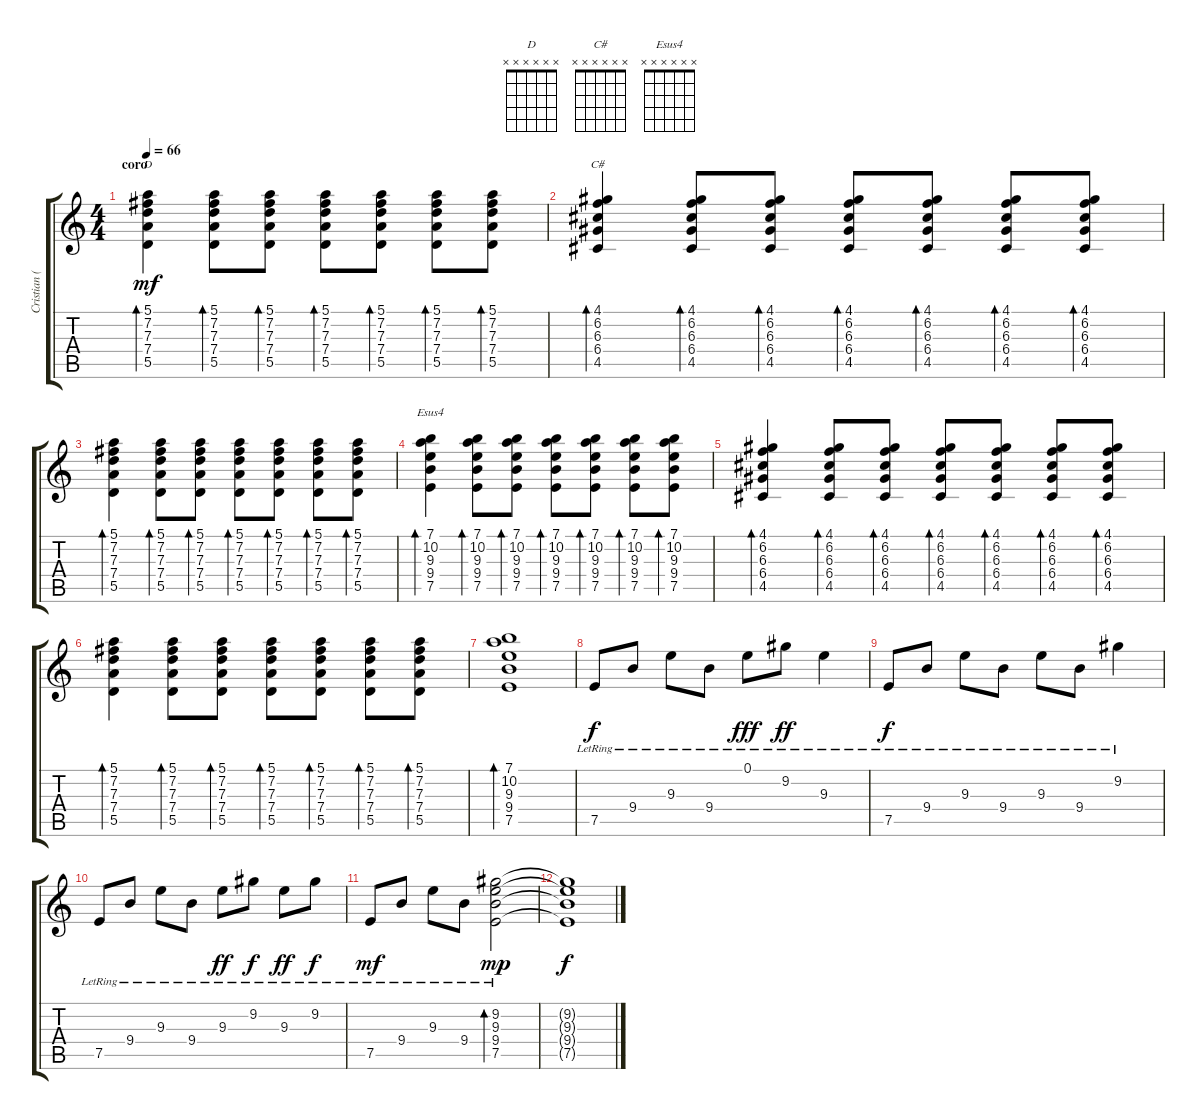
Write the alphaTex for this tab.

\track ("Cristian (guitarra)" "Cristian (") {instrument acousticguitarsteel}
\staff {score tabs}
\tuning (E4 B3 G3 D3 A2 E2) {hide}
\chord ("D" x x x x x x)
\chord ("C#" x x x x x x)
\chord ("Esus4" x x x x x x)
\ts (4 4)
\section ("" "coro")
\tempo 66
\clef g2
\ks c
(5.1 7.2 7.3 7.4 5.5).4{bd 60 ch "D" dy mf} (5.1 7.2 7.3 7.4 5.5).8{bd 60} (5.1 7.2 7.3 7.4 5.5).8{bd 60} (5.1 7.2 7.3 7.4 5.5).8{bd 60} (5.1 7.2 7.3 7.4 5.5).8{bd 60} (5.1 7.2 7.3 7.4 5.5).8{bd 60} (5.1 7.2 7.3 7.4 5.5).8{bd 60} |
(4.1 6.2 6.3 6.4 4.5).4{bd 60 ch "C#"} (4.1 6.2 6.3 6.4 4.5).8{bd 60} (4.1 6.2 6.3 6.4 4.5).8{bd 60} (4.1 6.2 6.3 6.4 4.5).8{bd 60} (4.1 6.2 6.3 6.4 4.5).8{bd 60} (4.1 6.2 6.3 6.4 4.5).8{bd 60} (4.1 6.2 6.3 6.4 4.5).8{bd 60} |
(5.1 7.2 7.3 7.4 5.5).4{bd 60} (5.1 7.2 7.3 7.4 5.5).8{bd 60} (5.1 7.2 7.3 7.4 5.5).8{bd 60} (5.1 7.2 7.3 7.4 5.5).8{bd 60} (5.1 7.2 7.3 7.4 5.5).8{bd 60} (5.1 7.2 7.3 7.4 5.5).8{bd 60} (5.1 7.2 7.3 7.4 5.5).8{bd 60} |
(7.1 10.2 9.3 9.4 7.5).4{bd 60 ch "Esus4"} (7.1 10.2 9.3 9.4 7.5).8{bd 60} (7.1 10.2 9.3 9.4 7.5).8{bd 60} (7.1 10.2 9.3 9.4 7.5).8{bd 60} (7.1 10.2 9.3 9.4 7.5).8{bd 60} (7.1 10.2 9.3 9.4 7.5).8{bd 60} (7.1 10.2 9.3 9.4 7.5).8{bd 60} |
(4.1 6.2 6.3 6.4 4.5).4{bd 60} (4.1 6.2 6.3 6.4 4.5).8{bd 60} (4.1 6.2 6.3 6.4 4.5).8{bd 60} (4.1 6.2 6.3 6.4 4.5).8{bd 60} (4.1 6.2 6.3 6.4 4.5).8{bd 60} (4.1 6.2 6.3 6.4 4.5).8{bd 60} (4.1 6.2 6.3 6.4 4.5).8{bd 60} |
(5.1 7.2 7.3 7.4 5.5).4{bd 60} (5.1 7.2 7.3 7.4 5.5).8{bd 60} (5.1 7.2 7.3 7.4 5.5).8{bd 60} (5.1 7.2 7.3 7.4 5.5).8{bd 60} (5.1 7.2 7.3 7.4 5.5).8{bd 60} (5.1 7.2 7.3 7.4 5.5).8{bd 60} (5.1 7.2 7.3 7.4 5.5).8{bd 60} |
(7.1 10.2 9.3 9.4 7.5).1{bd 60} |
7.5{lr}.8{dy f volume 10 instrument electricguitarclean} 9.4{lr}.8 9.3{lr}.8 9.4{lr}.8 0.1{lr}.8{dy fff} 9.2{lr}.8{dy ff} 9.3{lr}.4 |
7.5{lr}.8{dy f} 9.4{lr}.8 9.3{lr}.8 9.4{lr}.8 9.3{lr}.8 9.4{lr}.8 9.2{lr}.4 |
7.5{lr}.8 9.4{lr}.8 9.3{lr}.8 9.4{lr}.8 9.3{lr}.8{dy ff} 9.2{lr}.8{dy f} 9.3{lr}.8{dy ff} 9.2{lr}.8{dy f} |
7.5{lr}.8{dy mf} 9.4{lr}.8 9.3{lr}.8 9.4{lr}.8 (9.2{lr} 9.3 9.4{lr} 7.5{lr}).2{bd 60 dy mp} |
(9.2{t} 9.3{t} 9.4{t} 7.5{t}).1{dy f}
